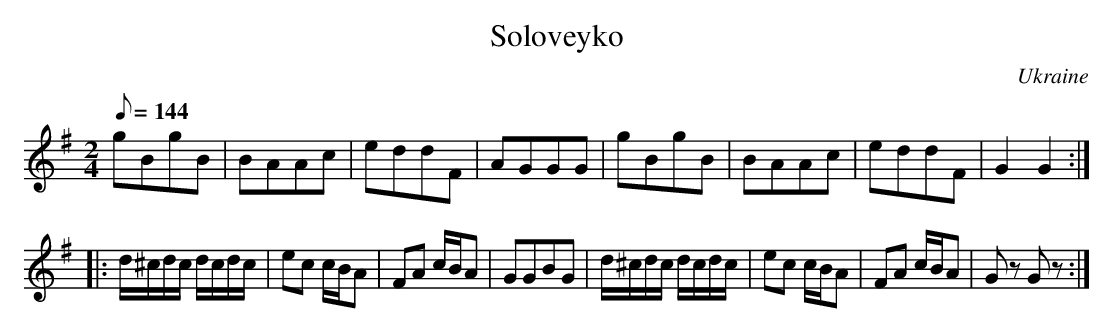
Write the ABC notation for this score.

X:1
T:Soloveyko
L:1/8
M:2/4
O:Ukraine
Q:144
K:G
gBgB | BAAc | eddF | AGGG | \
gBgB | BAAc | eddF | G2G2 ::
d/2^c/2d/2c/2 d/2c/2d/2c/2 | ec c/2B/2A | \
FA c/2B/2A | GGBG | \
d/2^c/2d/2c/2 d/2c/2d/2c/2 | ec c/2B/2A | \
FA c/2B/2A | G z G z :|
